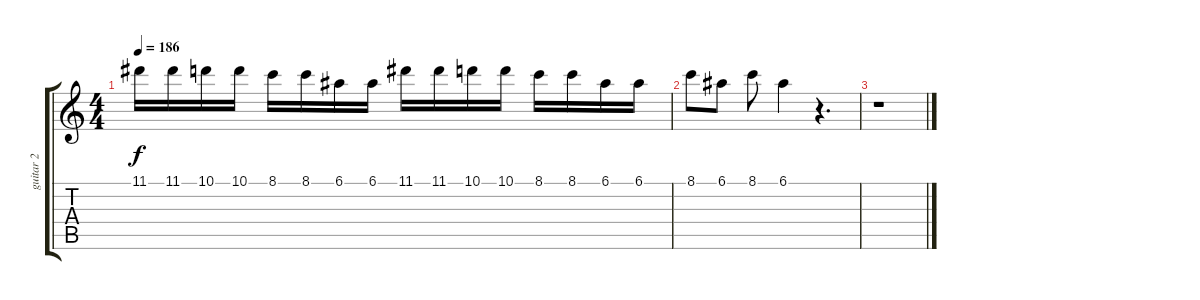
\track ("guitar 2" "guitar 2") {instrument distortionguitar}
\staff {score tabs}
\tuning (E4 B3 G3 D3 A2 D2) {hide}
\ts (4 4)
\tempo 186
\clef g2
\ks c
11.1.16{dy f} 11.1.16 10.1.16 10.1.16 8.1.16 8.1.16 6.1.16 6.1.16 11.1.16 11.1.16 10.1.16 10.1.16 8.1.16 8.1.16 6.1.16 6.1.16 |
8.1.8 6.1.8 8.1.8 6.1.4 r.4{d} |
r.1
